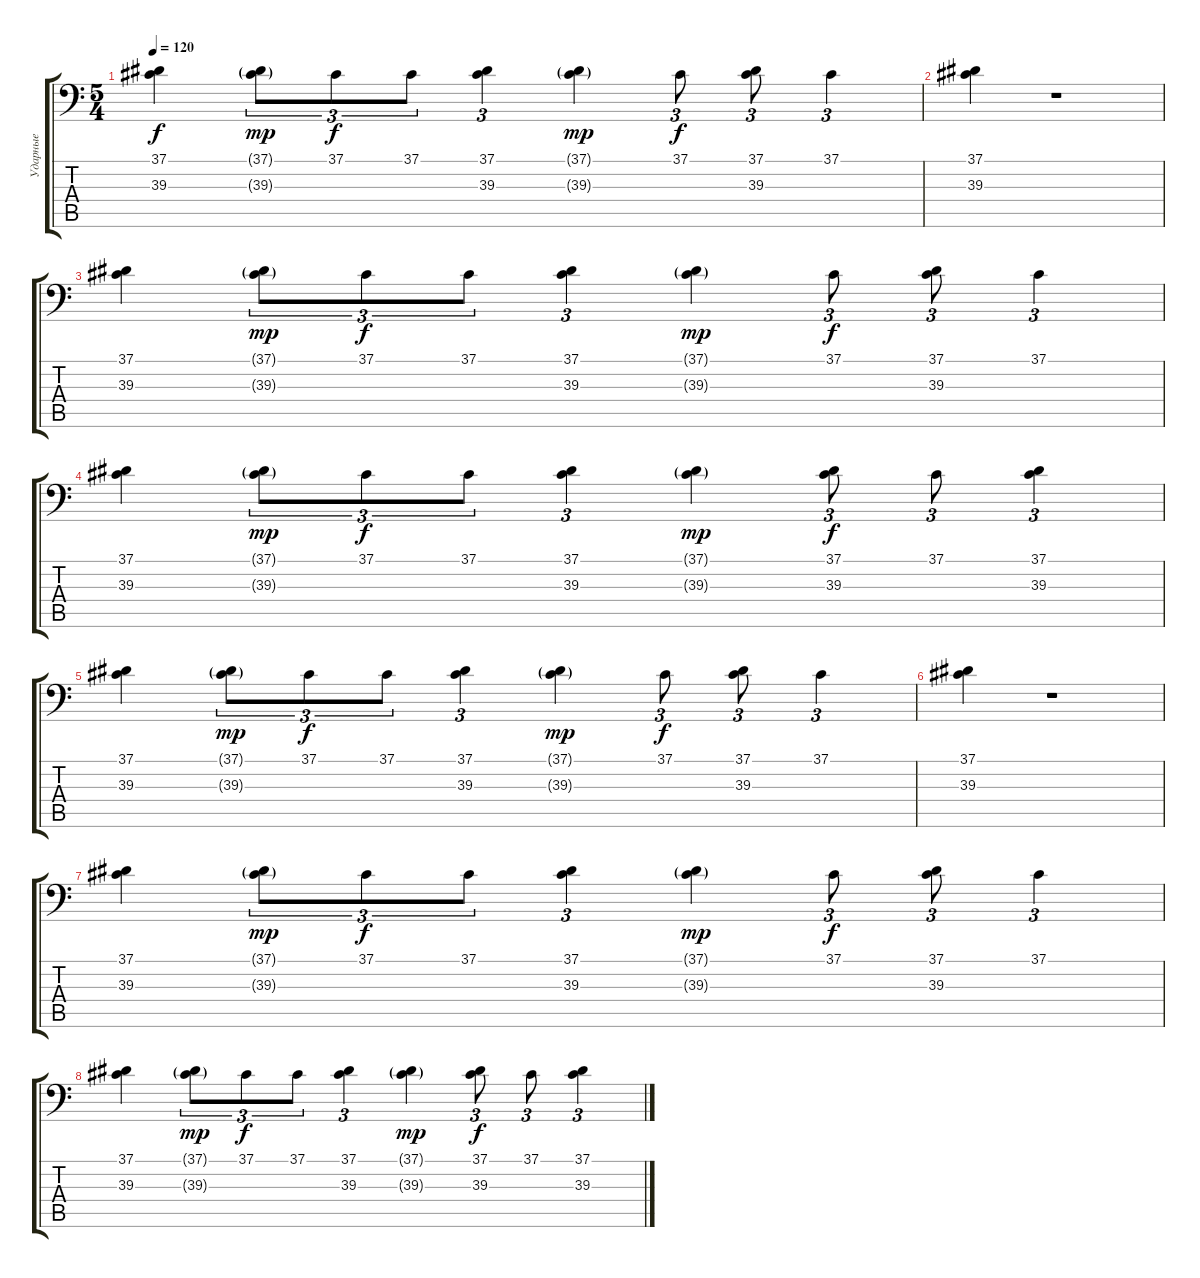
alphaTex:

\track ("Ударные" "Ударные") {instrument acousticgrandpiano}
\staff {score tabs}
\tuning (C-1 C-1 C-1 C-1 C-1 C-1) {hide}
\ts (5 4)
\tempo 120
\clef f4
\ks c
(37.1 39.3).4{dy f} (37.1{g} 39.3{g}).8{tu (3 2) dy mp} 37.1.8{tu (3 2) dy f} 37.1.8{tu (3 2)} (37.1 39.3).4{tu (3 2)} (37.1{g} 39.3{g}).4{dy mp} 37.1.8{tu (3 2) dy f} (37.1 39.3).8{tu (3 2)} 37.1.4{tu (3 2)} |
(37.1 39.3).4 r.1 |
(37.1 39.3).4 (37.1{g} 39.3{g}).8{tu (3 2) dy mp} 37.1.8{tu (3 2) dy f} 37.1.8{tu (3 2)} (37.1 39.3).4{tu (3 2)} (37.1{g} 39.3{g}).4{dy mp} 37.1.8{tu (3 2) dy f} (37.1 39.3).8{tu (3 2)} 37.1.4{tu (3 2)} |
(37.1 39.3).4 (37.1{g} 39.3{g}).8{tu (3 2) dy mp} 37.1.8{tu (3 2) dy f} 37.1.8{tu (3 2)} (37.1 39.3).4{tu (3 2)} (37.1{g} 39.3{g}).4{dy mp} (37.1 39.3).8{tu (3 2) dy f} 37.1.8{tu (3 2)} (37.1 39.3).4{tu (3 2)} |
(37.1 39.3).4 (37.1{g} 39.3{g}).8{tu (3 2) dy mp} 37.1.8{tu (3 2) dy f} 37.1.8{tu (3 2)} (37.1 39.3).4{tu (3 2)} (37.1{g} 39.3{g}).4{dy mp} 37.1.8{tu (3 2) dy f} (37.1 39.3).8{tu (3 2)} 37.1.4{tu (3 2)} |
(37.1 39.3).4 r.1 |
(37.1 39.3).4 (37.1{g} 39.3{g}).8{tu (3 2) dy mp} 37.1.8{tu (3 2) dy f} 37.1.8{tu (3 2)} (37.1 39.3).4{tu (3 2)} (37.1{g} 39.3{g}).4{dy mp} 37.1.8{tu (3 2) dy f} (37.1 39.3).8{tu (3 2)} 37.1.4{tu (3 2)} |
(37.1 39.3).4 (37.1{g} 39.3{g}).8{tu (3 2) dy mp} 37.1.8{tu (3 2) dy f} 37.1.8{tu (3 2)} (37.1 39.3).4{tu (3 2)} (37.1{g} 39.3{g}).4{dy mp} (37.1 39.3).8{tu (3 2) dy f} 37.1.8{tu (3 2)} (37.1 39.3).4{tu (3 2)}
